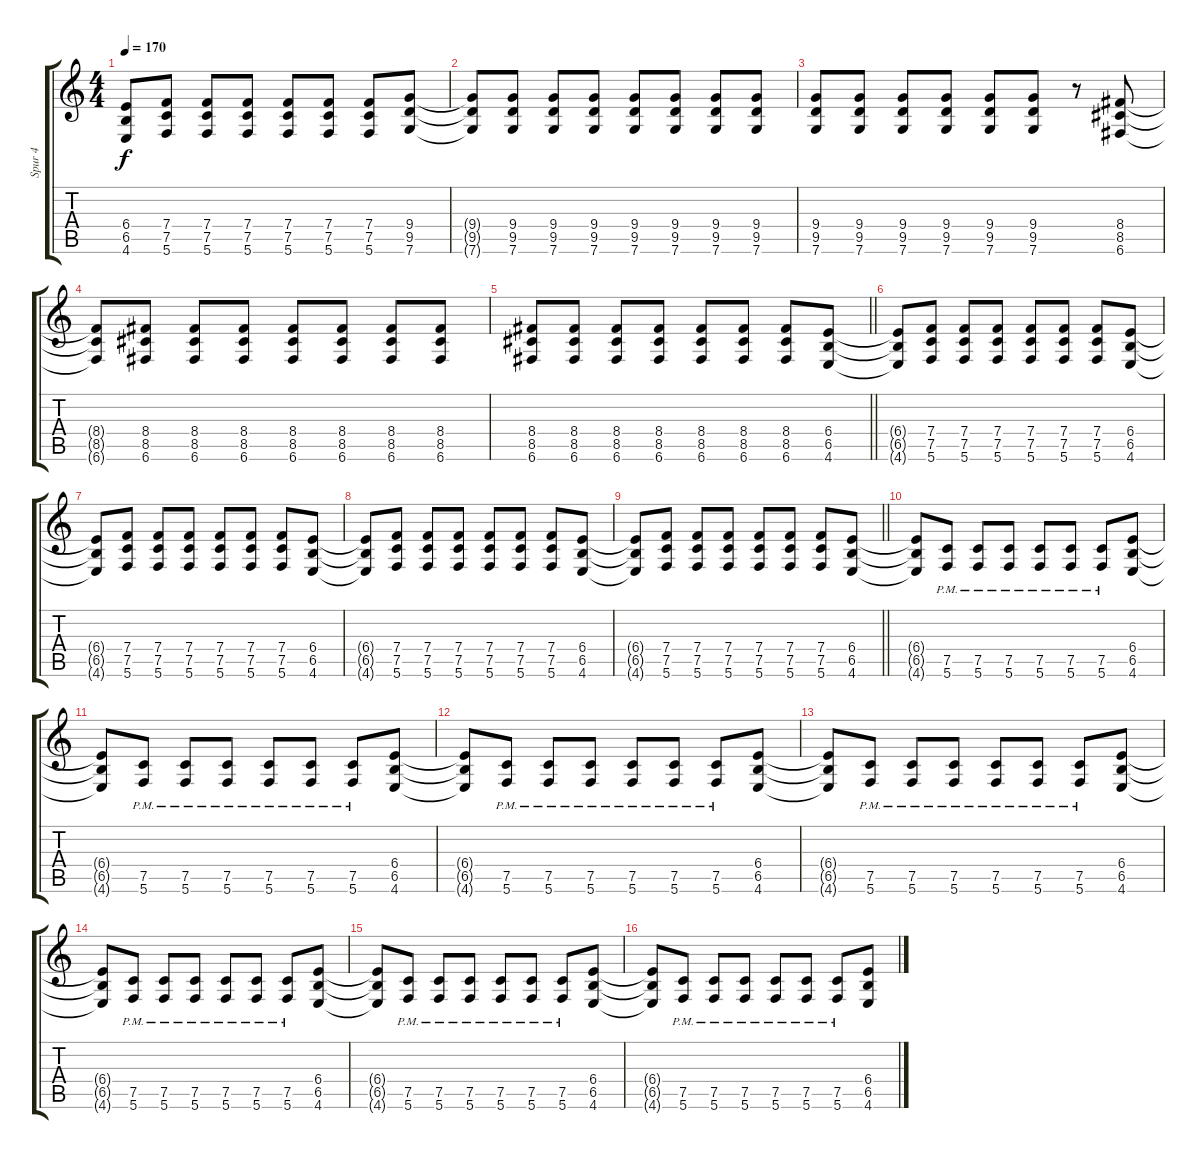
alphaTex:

\track ("Spur 4" "Spur 4") {instrument distortionguitar}
\staff {score tabs}
\tuning (C4 G3 Eb3 Bb2 F2 C2) {hide}
\ts (4 4)
\tempo 170
\clef g2
\ks c
(6.4{t} 6.5{t} 4.6{t}).8{dy f} (7.4 7.5 5.6).8 (7.4 7.5 5.6).8 (7.4 7.5 5.6).8 (7.4 7.5 5.6).8 (7.4 7.5 5.6).8 (7.4 7.5 5.6).8 (9.4 9.5 7.6).8 |
(9.4{t} 9.5{t} 7.6{t}).8 (9.4 9.5 7.6).8 (9.4 9.5 7.6).8 (9.4 9.5 7.6).8 (9.4 9.5 7.6).8 (9.4 9.5 7.6).8 (9.4 9.5 7.6).8 (9.4 9.5 7.6).8 |
(9.4 9.5 7.6).8 (9.4 9.5 7.6).8 (9.4 9.5 7.6).8 (9.4 9.5 7.6).8 (9.4 9.5 7.6).8 (9.4 9.5 7.6).8 r.8 (8.4 8.5 6.6).8 |
(8.4{t} 8.5{t} 6.6{t}).8 (8.4 8.5 6.6).8 (8.4 8.5 6.6).8 (8.4 8.5 6.6).8 (8.4 8.5 6.6).8 (8.4 8.5 6.6).8 (8.4 8.5 6.6).8 (8.4 8.5 6.6).8 |
\barLineRight lightlight
(8.4 8.5 6.6).8 (8.4 8.5 6.6).8 (8.4 8.5 6.6).8 (8.4 8.5 6.6).8 (8.4 8.5 6.6).8 (8.4 8.5 6.6).8 (8.4 8.5 6.6).8 (6.4 6.5 4.6).8 |
(6.4{t} 6.5{t} 4.6{t}).8 (7.4 7.5 5.6).8 (7.4 7.5 5.6).8 (7.4 7.5 5.6).8 (7.4 7.5 5.6).8 (7.4 7.5 5.6).8 (7.4 7.5 5.6).8 (6.4 6.5 4.6).8 |
(6.4{t} 6.5{t} 4.6{t}).8 (7.4 7.5 5.6).8 (7.4 7.5 5.6).8 (7.4 7.5 5.6).8 (7.4 7.5 5.6).8 (7.4 7.5 5.6).8 (7.4 7.5 5.6).8 (6.4 6.5 4.6).8 |
(6.4{t} 6.5{t} 4.6{t}).8 (7.4 7.5 5.6).8 (7.4 7.5 5.6).8 (7.4 7.5 5.6).8 (7.4 7.5 5.6).8 (7.4 7.5 5.6).8 (7.4 7.5 5.6).8 (6.4 6.5 4.6).8 |
\barLineRight lightlight
(6.4{t} 6.5{t} 4.6{t}).8 (7.4 7.5 5.6).8 (7.4 7.5 5.6).8 (7.4 7.5 5.6).8 (7.4 7.5 5.6).8 (7.4 7.5 5.6).8 (7.4 7.5 5.6).8 (6.4 6.5 4.6).8 |
(6.4{t} 6.5{t} 4.6{t}).8 (7.5{pm} 5.6{pm}).8 (7.5{pm} 5.6{pm}).8 (7.5{pm} 5.6{pm}).8 (7.5{pm} 5.6{pm}).8 (7.5{pm} 5.6{pm}).8 (7.5{pm} 5.6{pm}).8 (6.4 6.5 4.6).8 |
(6.4{t} 6.5{t} 4.6{t}).8 (7.5{pm} 5.6{pm}).8 (7.5{pm} 5.6{pm}).8 (7.5{pm} 5.6{pm}).8 (7.5{pm} 5.6{pm}).8 (7.5{pm} 5.6{pm}).8 (7.5{pm} 5.6{pm}).8 (6.4 6.5 4.6).8 |
(6.4{t} 6.5{t} 4.6{t}).8 (7.5{pm} 5.6{pm}).8 (7.5{pm} 5.6{pm}).8 (7.5{pm} 5.6{pm}).8 (7.5{pm} 5.6{pm}).8 (7.5{pm} 5.6{pm}).8 (7.5{pm} 5.6{pm}).8 (6.4 6.5 4.6).8 |
(6.4{t} 6.5{t} 4.6{t}).8 (7.5{pm} 5.6{pm}).8 (7.5{pm} 5.6{pm}).8 (7.5{pm} 5.6{pm}).8 (7.5{pm} 5.6{pm}).8 (7.5{pm} 5.6{pm}).8 (7.5{pm} 5.6{pm}).8 (6.4 6.5 4.6).8 |
(6.4{t} 6.5{t} 4.6{t}).8 (7.5{pm} 5.6{pm}).8 (7.5{pm} 5.6{pm}).8 (7.5{pm} 5.6{pm}).8 (7.5{pm} 5.6{pm}).8 (7.5{pm} 5.6{pm}).8 (7.5{pm} 5.6{pm}).8 (6.4 6.5 4.6).8 |
(6.4{t} 6.5{t} 4.6{t}).8 (7.5{pm} 5.6{pm}).8 (7.5{pm} 5.6{pm}).8 (7.5{pm} 5.6{pm}).8 (7.5{pm} 5.6{pm}).8 (7.5{pm} 5.6{pm}).8 (7.5{pm} 5.6{pm}).8 (6.4 6.5 4.6).8 |
(6.4{t} 6.5{t} 4.6{t}).8 (7.5{pm} 5.6{pm}).8 (7.5{pm} 5.6{pm}).8 (7.5{pm} 5.6{pm}).8 (7.5{pm} 5.6{pm}).8 (7.5{pm} 5.6{pm}).8 (7.5{pm} 5.6{pm}).8 (6.4 6.5 4.6).8
